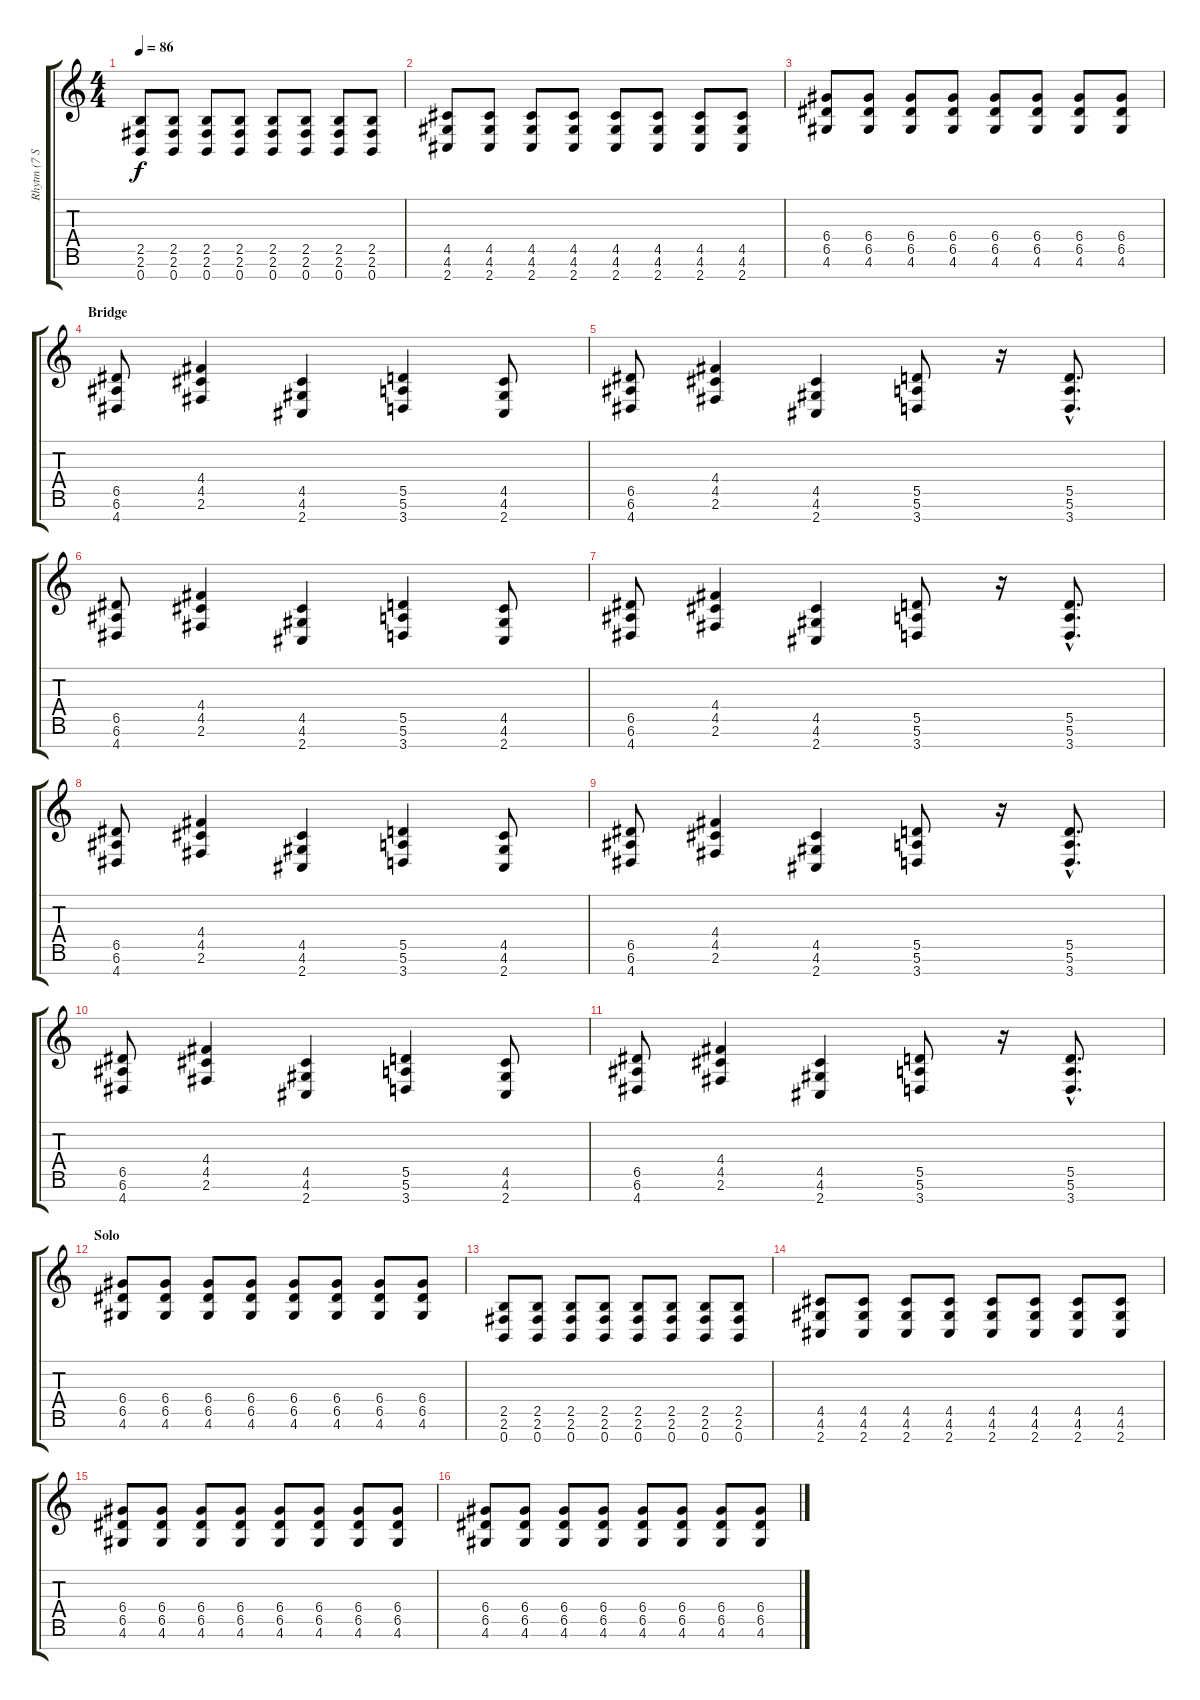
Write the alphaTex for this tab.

\track ("Rhytm (7 Strings) / SFX" "Rhytm (7 S") {instrument distortionguitar}
\staff {score tabs}
\tuning (E4 B3 G3 D3 A2 E2 B1) {hide}
\ts (4 4)
\tempo 86
\clef g2
\ks c
(2.5 2.6 0.7).8{dy f} (2.5 2.6 0.7).8 (2.5 2.6 0.7).8 (2.5 2.6 0.7).8 (2.5 2.6 0.7).8 (2.5 2.6 0.7).8 (2.5 2.6 0.7).8 (2.5 2.6 0.7).8 |
(4.5 4.6 2.7).8 (4.5 4.6 2.7).8 (4.5 4.6 2.7).8 (4.5 4.6 2.7).8 (4.5 4.6 2.7).8 (4.5 4.6 2.7).8 (4.5 4.6 2.7).8 (4.5 4.6 2.7).8 |
(6.4 6.5 4.6).8{instrument distortionguitar} (6.4 6.5 4.6).8 (6.4 6.5 4.6).8 (6.4 6.5 4.6).8 (6.4 6.5 4.6).8 (6.4 6.5 4.6).8 (6.4 6.5 4.6).8 (6.4 6.5 4.6).8 |
\section ("" "Bridge")
(6.5 6.6 4.7).8 (4.4 4.5 2.6).4 (4.5 4.6 2.7).4 (5.5 5.6 3.7).4 (4.5 4.6 2.7).8 |
(6.5 6.6 4.7).8 (4.4 4.5 2.6).4 (4.5 4.6 2.7).4 (5.5 5.6 3.7).8 r.16 (5.5{hac} 5.6{hac} 3.7{hac}).8{d} |
(6.5 6.6 4.7).8 (4.4 4.5 2.6).4 (4.5 4.6 2.7).4 (5.5 5.6 3.7).4 (4.5 4.6 2.7).8 |
(6.5 6.6 4.7).8 (4.4 4.5 2.6).4 (4.5 4.6 2.7).4 (5.5 5.6 3.7).8 r.16 (5.5{hac} 5.6{hac} 3.7{hac}).8{d} |
(6.5 6.6 4.7).8 (4.4 4.5 2.6).4 (4.5 4.6 2.7).4 (5.5 5.6 3.7).4 (4.5 4.6 2.7).8 |
(6.5 6.6 4.7).8 (4.4 4.5 2.6).4 (4.5 4.6 2.7).4 (5.5 5.6 3.7).8 r.16 (5.5{hac} 5.6{hac} 3.7{hac}).8{d} |
(6.5 6.6 4.7).8 (4.4 4.5 2.6).4 (4.5 4.6 2.7).4 (5.5 5.6 3.7).4 (4.5 4.6 2.7).8 |
(6.5 6.6 4.7).8 (4.4 4.5 2.6).4 (4.5 4.6 2.7).4 (5.5 5.6 3.7).8 r.16 (5.5{hac} 5.6{hac} 3.7{hac}).8{d} |
\section ("" "Solo")
(6.4 6.5 4.6).8{instrument distortionguitar} (6.4 6.5 4.6).8 (6.4 6.5 4.6).8 (6.4 6.5 4.6).8 (6.4 6.5 4.6).8 (6.4 6.5 4.6).8 (6.4 6.5 4.6).8 (6.4 6.5 4.6).8 |
(2.5 2.6 0.7).8 (2.5 2.6 0.7).8 (2.5 2.6 0.7).8 (2.5 2.6 0.7).8 (2.5 2.6 0.7).8 (2.5 2.6 0.7).8 (2.5 2.6 0.7).8 (2.5 2.6 0.7).8 |
(4.5 4.6 2.7).8 (4.5 4.6 2.7).8 (4.5 4.6 2.7).8 (4.5 4.6 2.7).8 (4.5 4.6 2.7).8 (4.5 4.6 2.7).8 (4.5 4.6 2.7).8 (4.5 4.6 2.7).8 |
(6.4 6.5 4.6).8{instrument distortionguitar} (6.4 6.5 4.6).8 (6.4 6.5 4.6).8 (6.4 6.5 4.6).8 (6.4 6.5 4.6).8 (6.4 6.5 4.6).8 (6.4 6.5 4.6).8 (6.4 6.5 4.6).8 |
(6.4 6.5 4.6).8{instrument distortionguitar} (6.4 6.5 4.6).8 (6.4 6.5 4.6).8 (6.4 6.5 4.6).8 (6.4 6.5 4.6).8 (6.4 6.5 4.6).8 (6.4 6.5 4.6).8 (6.4 6.5 4.6).8
